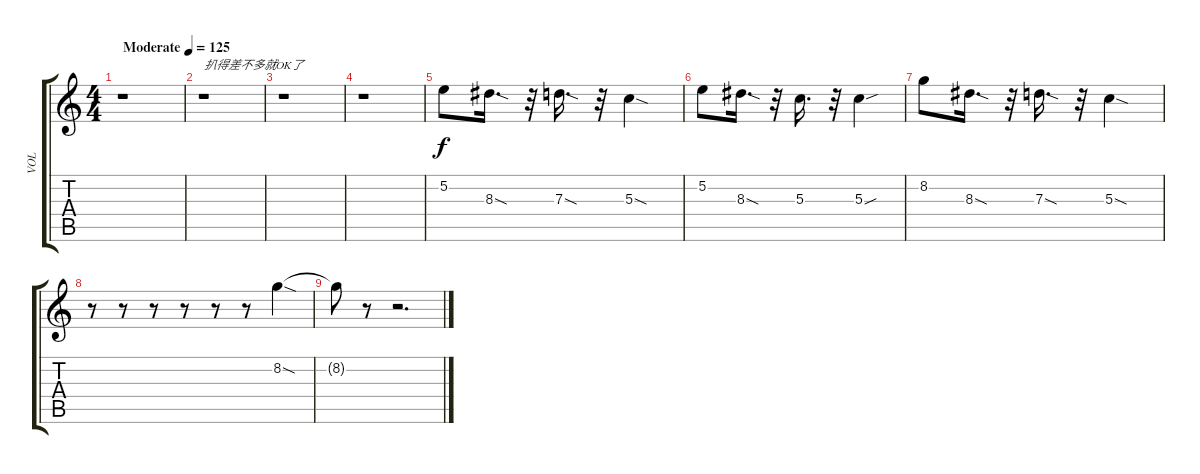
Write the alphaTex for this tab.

\track ("VOL" "VOL") {instrument guitarharmonics}
\staff {score tabs}
\tuning (E4 B3 G3 D3 A2 E2) {hide}
\ts (4 4)
\tempo (125 "Moderate")
\clef g2
\ks c
r.1{dy f instrument guitarharmonics} |
r.1{txt "扒得差不多就OK了"} |
r.1 |
r.1 |
5.2.8 8.3{sod}.16{d} r.32 7.3{sod}.16{d} r.32 5.3{sod}.4 |
5.2.8 8.3{sod}.16{d} r.32 5.3.16{d} r.32 5.3{sou}.4{txt ""} |
8.2.8 8.3{sod}.16{d} r.32 7.3{sod}.16{d} r.32 5.3{sod}.4 |
r.8 r.8 r.8 r.8 r.8 r.8 8.2{sod}.4 |
8.2{t}.8 r.8 r.2{d}
